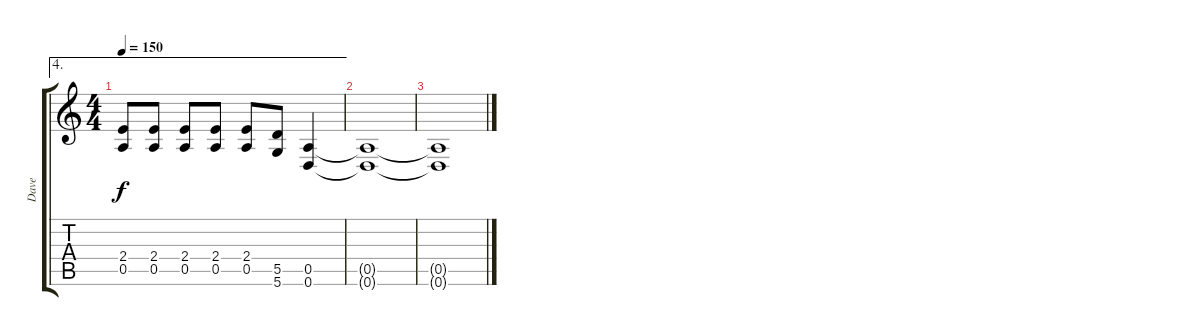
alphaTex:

\track ("Dave" "Dave") {instrument distortionguitar}
\staff {score tabs}
\tuning (E4 B3 G3 D3 A2 D2) {hide}
\ae 4
\ts (4 4)
\tempo 150
\clef g2
\ks c
(2.4 0.5).8{dy f} (2.4 0.5).8 (2.4 0.5).8 (2.4 0.5).8 (2.4 0.5).8 (5.5 5.6).8 (0.5 0.6).4 |
(0.5{t} 0.6{t}).1 |
(0.5{t} 0.6{t}).1
